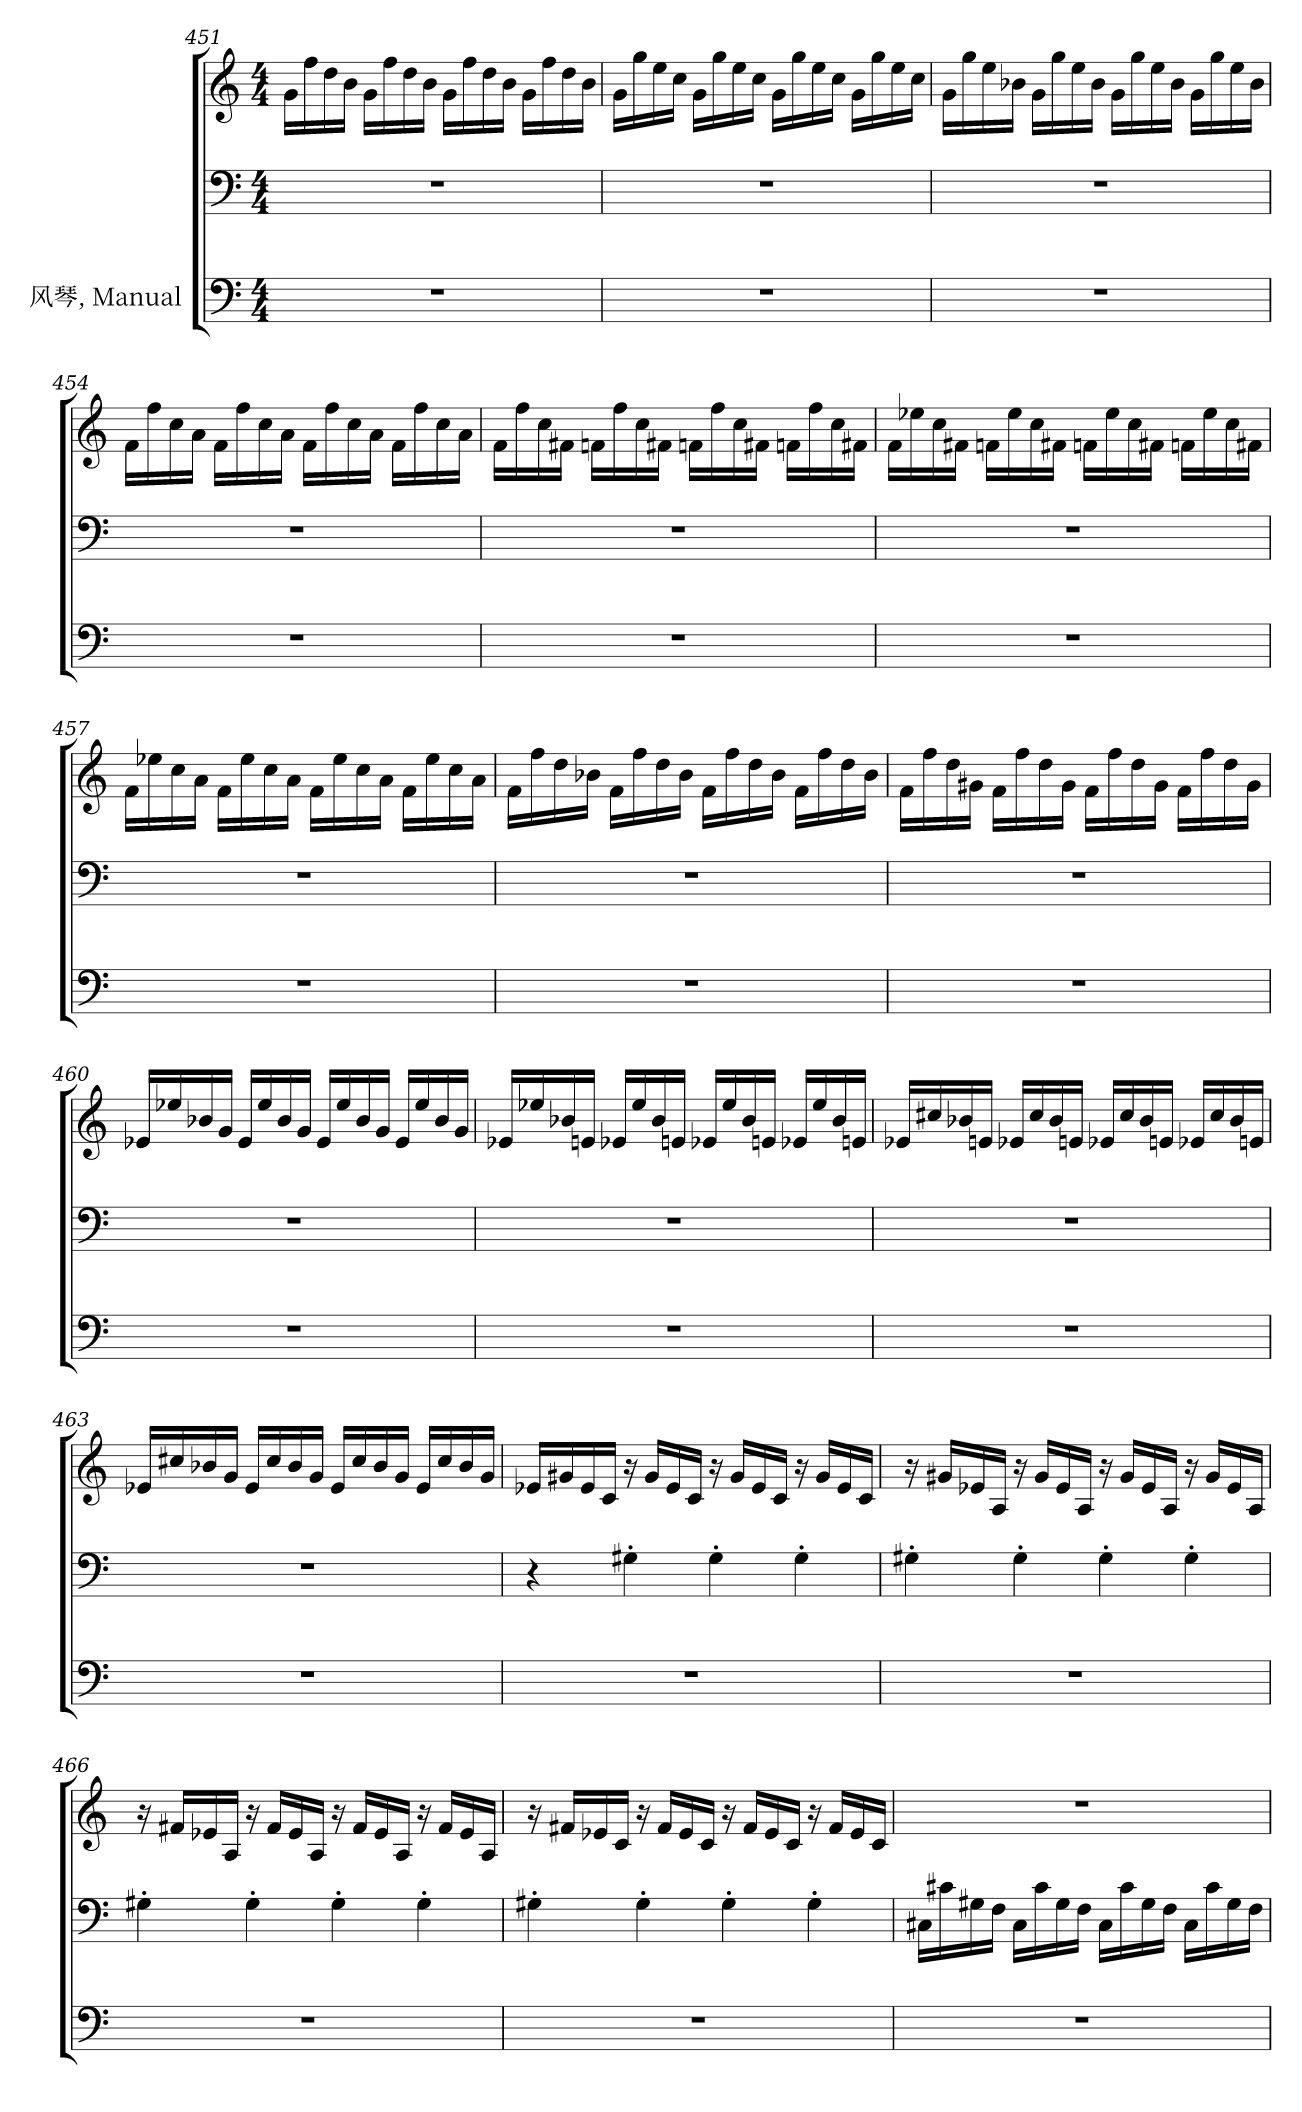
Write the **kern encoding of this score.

**kern	**kern	**kern
*part1	*part1	*part1
*staff3	*staff2	*staff1
*I"风琴, Manual	*	*
!!LO:LB:g=z
*clefF4	*clefF4	*clefG2
*k[]	*k[]	*k[]
*M4/4	*M4/4	*M4/4
=451	=451	=451
1r	1r	16g\LL
.	.	16ff\
.	.	16dd\
.	.	16b\JJ
.	.	16g\LL
.	.	16ff\
.	.	16dd\
.	.	16b\JJ
.	.	16g\LL
.	.	16ff\
.	.	16dd\
.	.	16b\JJ
.	.	16g\LL
.	.	16ff\
.	.	16dd\
.	.	16b\JJ
=452	=452	=452
1r	1r	16g\LL
.	.	16gg\
.	.	16ee\
.	.	16cc\JJ
.	.	16g\LL
.	.	16gg\
.	.	16ee\
.	.	16cc\JJ
.	.	16g\LL
.	.	16gg\
.	.	16ee\
.	.	16cc\JJ
.	.	16g\LL
.	.	16gg\
.	.	16ee\
.	.	16cc\JJ
!!LO:LB:g=z
=453	=453	=453
1r	1r	16g\LL
.	.	16gg\
.	.	16ee\
.	.	16b-X\JJ
.	.	16g\LL
.	.	16gg\
.	.	16ee\
.	.	16b-\JJ
.	.	16g\LL
.	.	16gg\
.	.	16ee\
.	.	16b-\JJ
.	.	16g\LL
.	.	16gg\
.	.	16ee\
.	.	16b-\JJ
=454	=454	=454
1r	1r	16f\LL
.	.	16ff\
.	.	16cc\
.	.	16a\JJ
.	.	16f\LL
.	.	16ff\
.	.	16cc\
.	.	16a\JJ
.	.	16f\LL
.	.	16ff\
.	.	16cc\
.	.	16a\JJ
.	.	16f\LL
.	.	16ff\
.	.	16cc\
.	.	16a\JJ
!!LO:PB:g=z
=455	=455	=455
1r	1r	16f\LL
.	.	16ff\
.	.	16cc\
.	.	16f#X\JJ
.	.	16fn\LL
.	.	16ff\
.	.	16cc\
.	.	16f#X\JJ
.	.	16fn\LL
.	.	16ff\
.	.	16cc\
.	.	16f#X\JJ
.	.	16fn\LL
.	.	16ff\
.	.	16cc\
.	.	16f#X\JJ
=456	=456	=456
1r	1r	16f\LL
.	.	16ee-X\
.	.	16cc\
.	.	16f#X\JJ
.	.	16fn\LL
.	.	16ee-\
.	.	16cc\
.	.	16f#X\JJ
.	.	16fn\LL
.	.	16ee-\
.	.	16cc\
.	.	16f#X\JJ
.	.	16fn\LL
.	.	16ee-\
.	.	16cc\
.	.	16f#X\JJ
!!LO:LB:g=z
=457	=457	=457
1r	1r	16f\LL
.	.	16ee-X\
.	.	16cc\
.	.	16a\JJ
.	.	16f\LL
.	.	16ee-\
.	.	16cc\
.	.	16a\JJ
.	.	16f\LL
.	.	16ee-\
.	.	16cc\
.	.	16a\JJ
.	.	16f\LL
.	.	16ee-\
.	.	16cc\
.	.	16a\JJ
=458	=458	=458
1r	1r	16f\LL
.	.	16ff\
.	.	16dd\
.	.	16b-X\JJ
.	.	16f\LL
.	.	16ff\
.	.	16dd\
.	.	16b-\JJ
.	.	16f\LL
.	.	16ff\
.	.	16dd\
.	.	16b-\JJ
.	.	16f\LL
.	.	16ff\
.	.	16dd\
.	.	16b-\JJ
!!LO:LB:g=z
=459	=459	=459
1r	1r	16f\LL
.	.	16ff\
.	.	16dd\
.	.	16g#X\JJ
.	.	16f\LL
.	.	16ff\
.	.	16dd\
.	.	16g#\JJ
.	.	16f\LL
.	.	16ff\
.	.	16dd\
.	.	16g#\JJ
.	.	16f\LL
.	.	16ff\
.	.	16dd\
.	.	16g#\JJ
=460	=460	=460
1r	1r	16e-X/LL
.	.	16ee-X/
.	.	16b-X/
.	.	16g/JJ
.	.	16e-/LL
.	.	16ee-/
.	.	16b-/
.	.	16g/JJ
.	.	16e-/LL
.	.	16ee-/
.	.	16b-/
.	.	16g/JJ
.	.	16e-/LL
.	.	16ee-/
.	.	16b-/
.	.	16g/JJ
!!LO:LB:g=z
=461	=461	=461
1r	1r	16e-X/LL
.	.	16ee-X/
.	.	16b-X/
.	.	16en/JJ
.	.	16e-X/LL
.	.	16ee-/
.	.	16b-/
.	.	16en/JJ
.	.	16e-X/LL
.	.	16ee-/
.	.	16b-/
.	.	16en/JJ
.	.	16e-X/LL
.	.	16ee-/
.	.	16b-/
.	.	16en/JJ
=462	=462	=462
1r	1r	16e-X/LL
.	.	16cc#X/
.	.	16b-X/
.	.	16en/JJ
.	.	16e-X/LL
.	.	16cc#/
.	.	16b-/
.	.	16en/JJ
.	.	16e-X/LL
.	.	16cc#/
.	.	16b-/
.	.	16en/JJ
.	.	16e-X/LL
.	.	16cc#/
.	.	16b-/
.	.	16en/JJ
!!LO:PB:g=z
=463	=463	=463
1r	1r	16e-X/LL
.	.	16cc#X/
.	.	16b-X/
.	.	16g/JJ
.	.	16e-/LL
.	.	16cc#/
.	.	16b-/
.	.	16g/JJ
.	.	16e-/LL
.	.	16cc#/
.	.	16b-/
.	.	16g/JJ
.	.	16e-/LL
.	.	16cc#/
.	.	16b-/
.	.	16g/JJ
=464	=464	=464
1r	4r	16e-X/LL
.	.	16g#X/
.	.	16e-/
.	.	16c/JJ
.	4G#X'\	16r
.	.	16g#/LL
.	.	16e-/
.	.	16c/JJ
.	4G#'\	16r
.	.	16g#/LL
.	.	16e-/
.	.	16c/JJ
.	4G#'\	16r
.	.	16g#/LL
.	.	16e-/
.	.	16c/JJ
!!LO:LB:g=z
=465	=465	=465
1r	4G#X'\	16r
.	.	16g#X/LL
.	.	16e-X/
.	.	16A/JJ
.	4G#'\	16r
.	.	16g#/LL
.	.	16e-/
.	.	16A/JJ
.	4G#'\	16r
.	.	16g#/LL
.	.	16e-/
.	.	16A/JJ
.	4G#'\	16r
.	.	16g#/LL
.	.	16e-/
.	.	16A/JJ
=466	=466	=466
1r	4G#X'\	16r
.	.	16f#X/LL
.	.	16e-X/
.	.	16A/JJ
.	4G#'\	16r
.	.	16f#/LL
.	.	16e-/
.	.	16A/JJ
.	4G#'\	16r
.	.	16f#/LL
.	.	16e-/
.	.	16A/JJ
.	4G#'\	16r
.	.	16f#/LL
.	.	16e-/
.	.	16A/JJ
!!LO:LB:g=z
=467	=467	=467
1r	4G#X'\	16r
.	.	16f#X/LL
.	.	16e-X/
.	.	16c/JJ
.	4G#'\	16r
.	.	16f#/LL
.	.	16e-/
.	.	16c/JJ
.	4G#'\	16r
.	.	16f#/LL
.	.	16e-/
.	.	16c/JJ
.	4G#'\	16r
.	.	16f#/LL
.	.	16e-/
.	.	16c/JJ
=468	=468	=468
1r	16C#X\LL	1r
.	16c#X\	.
.	16G#X\	.
.	16F\JJ	.
.	16C#\LL	.
.	16c#\	.
.	16G#\	.
.	16F\JJ	.
.	16C#\LL	.
.	16c#\	.
.	16G#\	.
.	16F\JJ	.
.	16C#\LL	.
.	16c#\	.
.	16G#\	.
.	16F\JJ	.
=	=	=
*-	*-	*-
